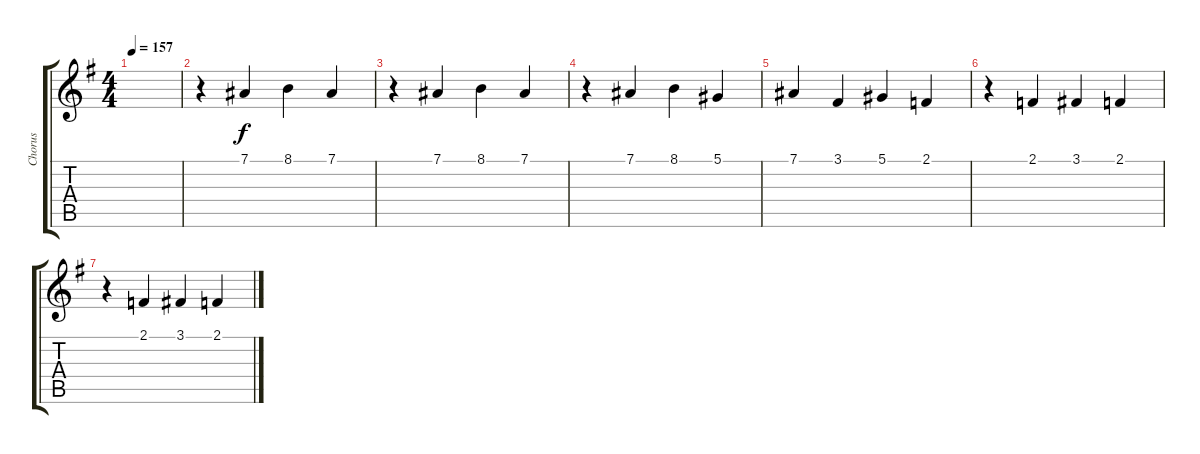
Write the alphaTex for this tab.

\track ("Chorus" "Chorus") {instrument lead1square}
\staff {score tabs}
\tuning (Eb4 Bb3 Gb3 Db3 Ab2 Eb2) {hide}
\ts (4 4)
\tempo 157
\clef g2
\ks eminor
|
r.4 7.1.4 8.1.4 7.1.4 |
r.4 7.1.4 8.1.4 7.1.4 |
r.4 7.1.4 8.1.4 5.1.4 |
7.1.4 3.1.4 5.1.4 2.1.4 |
r.4 2.1.4 3.1.4 2.1.4 |
r.4 2.1.4 3.1.4 2.1.4
